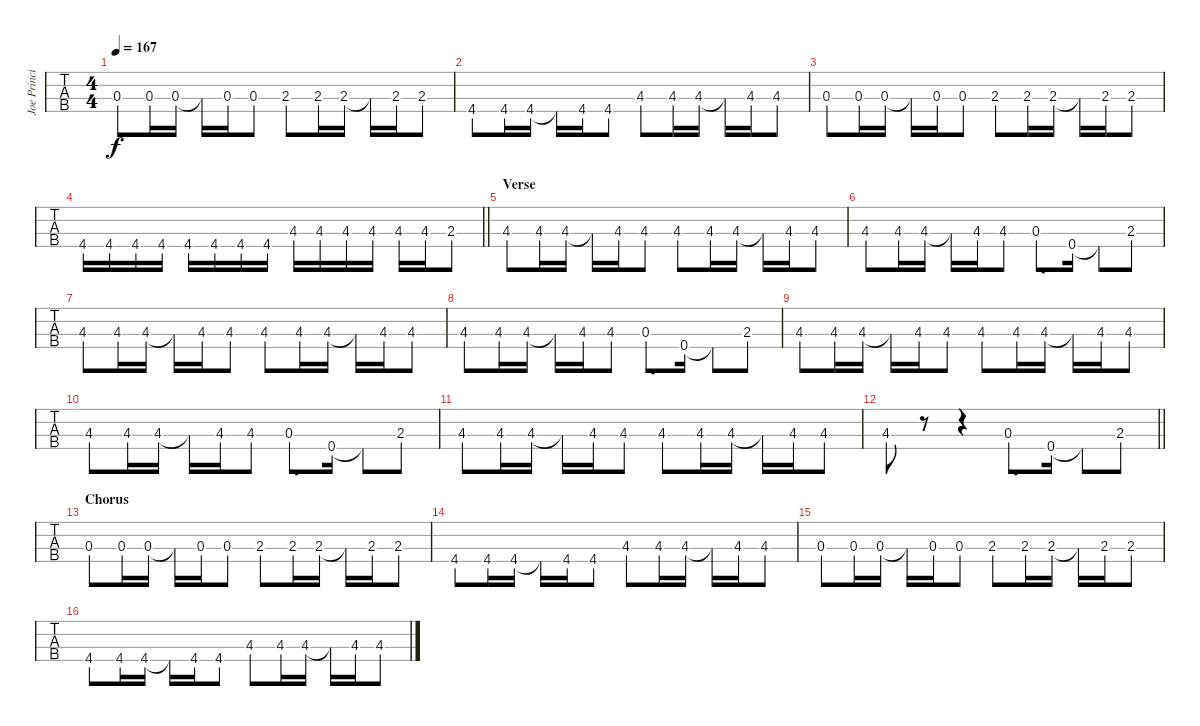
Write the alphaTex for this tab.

\track ("Joe Principe - Bass" "Joe Princi") {instrument electricbassfinger}
\staff {tabs}
\tuning (G2 D2 A1 E1) {hide}
\ts (4 4)
\tempo 167
\clef f4
\ks c
0.3.8{dy f} 0.3.16 0.3.16 0.3{t}.16 0.3.16 0.3.8 2.3.8 2.3.16 2.3.16 2.3{t}.16 2.3.16 2.3.8 |
4.4.8 4.4.16 4.4.16 4.4{t}.16 4.4.16 4.4.8 4.3.8 4.3.16 4.3.16 4.3{t}.16 4.3.16 4.3.8 |
0.3.8 0.3.16 0.3.16 0.3{t}.16 0.3.16 0.3.8 2.3.8 2.3.16 2.3.16 2.3{t}.16 2.3.16 2.3.8 |
\barLineRight lightlight
4.4.16 4.4.16 4.4.16 4.4.16 4.4.16 4.4.16 4.4.16 4.4.16 4.3.16 4.3.16 4.3.16 4.3.16 4.3.16 4.3.16 2.3.8 |
\section ("" "Verse")
4.3.8 4.3.16 4.3.16 4.3{t}.16 4.3.16 4.3.8 4.3.8 4.3.16 4.3.16 4.3{t}.16 4.3.16 4.3.8 |
4.3.8 4.3.16 4.3.16 4.3{t}.16 4.3.16 4.3.8 0.3.8{d} 0.4.16 0.4{t}.8 2.3.8 |
4.3.8 4.3.16 4.3.16 4.3{t}.16 4.3.16 4.3.8 4.3.8 4.3.16 4.3.16 4.3{t}.16 4.3.16 4.3.8 |
4.3.8 4.3.16 4.3.16 4.3{t}.16 4.3.16 4.3.8 0.3.8{d} 0.4.16 0.4{t}.8 2.3.8 |
4.3.8 4.3.16 4.3.16 4.3{t}.16 4.3.16 4.3.8 4.3.8 4.3.16 4.3.16 4.3{t}.16 4.3.16 4.3.8 |
4.3.8 4.3.16 4.3.16 4.3{t}.16 4.3.16 4.3.8 0.3.8{d} 0.4.16 0.4{t}.8 2.3.8 |
4.3.8 4.3.16 4.3.16 4.3{t}.16 4.3.16 4.3.8 4.3.8 4.3.16 4.3.16 4.3{t}.16 4.3.16 4.3.8 |
\barLineRight lightlight
4.3.8 r.8 r.4 0.3.8{d} 0.4.16 0.4{t}.8 2.3.8 |
\section ("" "Chorus")
0.3.8 0.3.16 0.3.16 0.3{t}.16 0.3.16 0.3.8 2.3.8 2.3.16 2.3.16 2.3{t}.16 2.3.16 2.3.8 |
4.4.8 4.4.16 4.4.16 4.4{t}.16 4.4.16 4.4.8 4.3.8 4.3.16 4.3.16 4.3{t}.16 4.3.16 4.3.8 |
0.3.8 0.3.16 0.3.16 0.3{t}.16 0.3.16 0.3.8 2.3.8 2.3.16 2.3.16 2.3{t}.16 2.3.16 2.3.8 |
4.4.8 4.4.16 4.4.16 4.4{t}.16 4.4.16 4.4.8 4.3.8 4.3.16 4.3.16 4.3{t}.16 4.3.16 4.3.8
